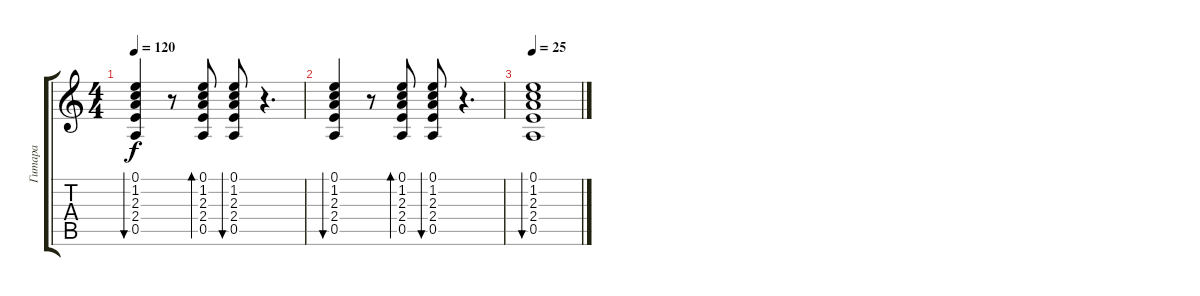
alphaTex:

\track ("Гитара" "Гитара") {instrument acousticguitarsteel}
\staff {score tabs}
\tuning (E4 B3 G3 D3 A2 E2) {hide}
\ts (4 4)
\tempo 120
\clef g2
\ks c
(0.1 1.2 2.3 2.4 0.5).4{bu 120 dy f} r.8 (0.1 1.2 2.3 2.4 0.5).8{bd 120} (0.1 1.2 2.3 2.4 0.5).8{bu 120} r.4{d} |
(0.1 1.2 2.3 2.4 0.5).4{bu 120} r.8 (0.1 1.2 2.3 2.4 0.5).8{bd 120} (0.1 1.2 2.3 2.4 0.5).8{bu 120} r.4{d} |
\tempo 25
(0.1 1.2 2.3 2.4 0.5).1{bu 480}
